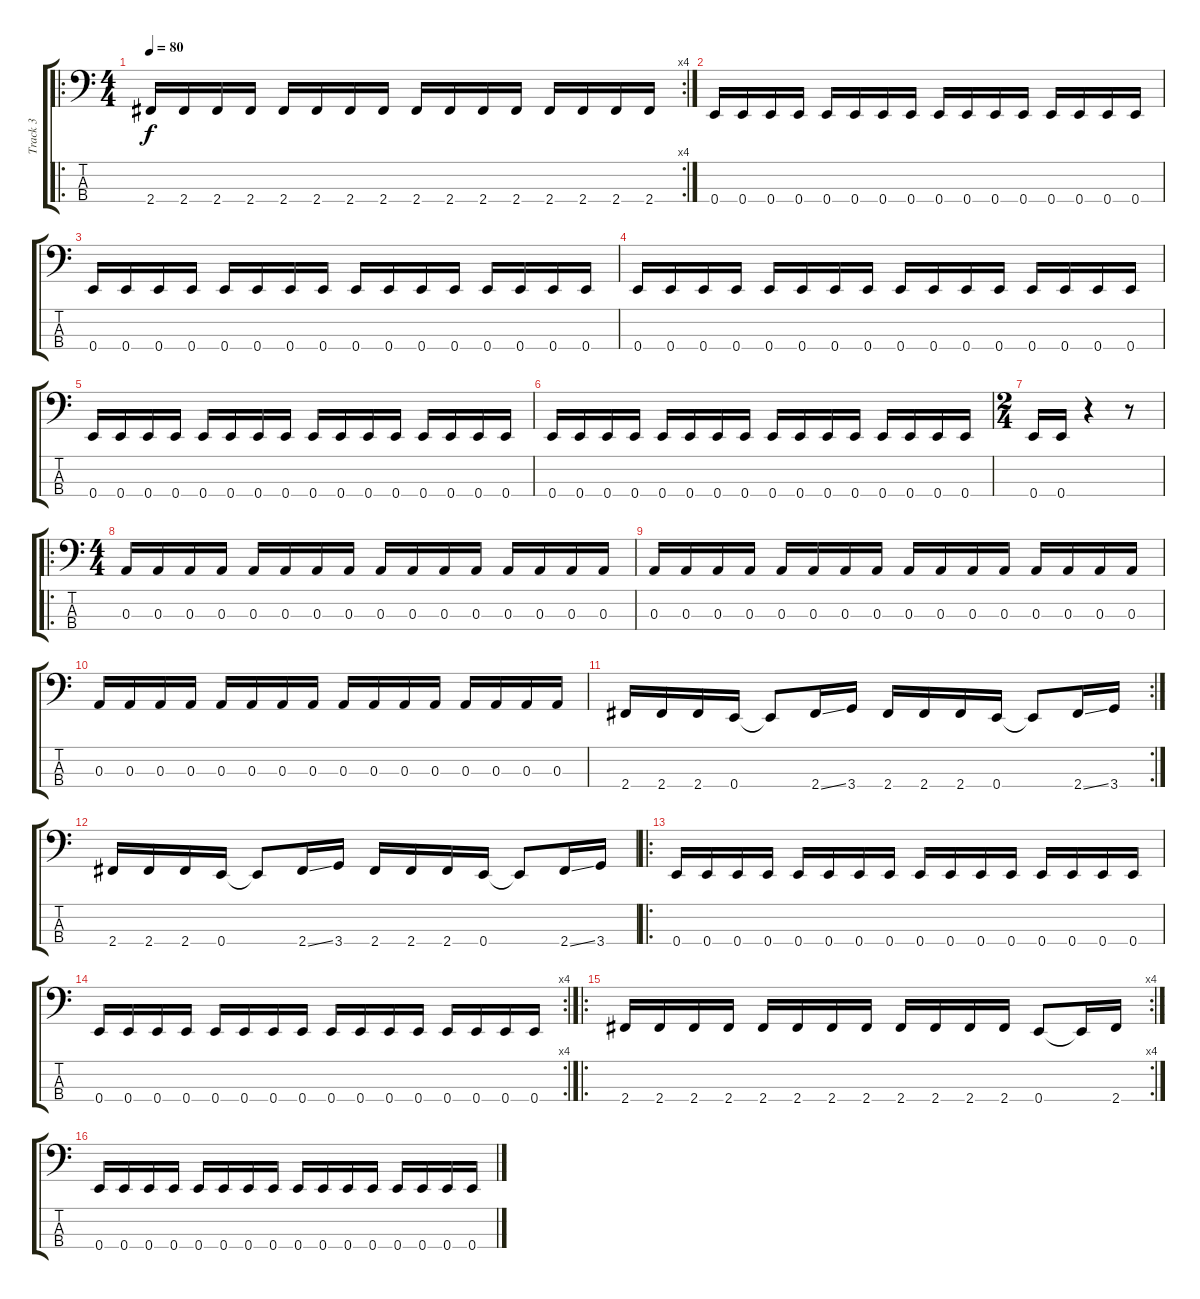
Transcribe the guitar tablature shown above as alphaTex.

\track ("Track 3" "Track 3") {instrument electricbasspick}
\staff {score tabs}
\tuning (G2 D2 A1 E1) {hide}
\ro
\rc 4
\ts (4 4)
\tempo 80
\clef f4
\ks c
2.4.16{dy f} 2.4.16 2.4.16 2.4.16 2.4.16 2.4.16 2.4.16 2.4.16 2.4.16 2.4.16 2.4.16 2.4.16 2.4.16 2.4.16 2.4.16 2.4.16 |
0.4.16 0.4.16 0.4.16 0.4.16 0.4.16 0.4.16 0.4.16 0.4.16 0.4.16 0.4.16 0.4.16 0.4.16 0.4.16 0.4.16 0.4.16 0.4.16 |
0.4.16 0.4.16 0.4.16 0.4.16 0.4.16 0.4.16 0.4.16 0.4.16 0.4.16 0.4.16 0.4.16 0.4.16 0.4.16 0.4.16 0.4.16 0.4.16 |
0.4.16 0.4.16 0.4.16 0.4.16 0.4.16 0.4.16 0.4.16 0.4.16 0.4.16 0.4.16 0.4.16 0.4.16 0.4.16 0.4.16 0.4.16 0.4.16 |
0.4.16 0.4.16 0.4.16 0.4.16 0.4.16 0.4.16 0.4.16 0.4.16 0.4.16 0.4.16 0.4.16 0.4.16 0.4.16 0.4.16 0.4.16 0.4.16 |
0.4.16 0.4.16 0.4.16 0.4.16 0.4.16 0.4.16 0.4.16 0.4.16 0.4.16 0.4.16 0.4.16 0.4.16 0.4.16 0.4.16 0.4.16 0.4.16 |
\ts (2 4)
0.4.16 0.4.16 r.4 r.8 |
\ro
\ts (4 4)
0.3.16 0.3.16 0.3.16 0.3.16 0.3.16 0.3.16 0.3.16 0.3.16 0.3.16 0.3.16 0.3.16 0.3.16 0.3.16 0.3.16 0.3.16 0.3.16 |
0.3.16 0.3.16 0.3.16 0.3.16 0.3.16 0.3.16 0.3.16 0.3.16 0.3.16 0.3.16 0.3.16 0.3.16 0.3.16 0.3.16 0.3.16 0.3.16 |
0.3.16 0.3.16 0.3.16 0.3.16 0.3.16 0.3.16 0.3.16 0.3.16 0.3.16 0.3.16 0.3.16 0.3.16 0.3.16 0.3.16 0.3.16 0.3.16 |
\rc 2
2.4.16 2.4.16 2.4.16 0.4.16 0.4{t}.8 2.4{ss}.16 3.4.16 2.4.16 2.4.16 2.4.16 0.4.16 0.4{t}.8 2.4{ss}.16 3.4.16 |
2.4.16 2.4.16 2.4.16 0.4.16 0.4{t}.8 2.4{ss}.16 3.4.16 2.4.16 2.4.16 2.4.16 0.4.16 0.4{t}.8 2.4{ss}.16 3.4.16 |
\ro
0.4.16 0.4.16 0.4.16 0.4.16 0.4.16 0.4.16 0.4.16 0.4.16 0.4.16 0.4.16 0.4.16 0.4.16 0.4.16 0.4.16 0.4.16 0.4.16 |
\rc 4
0.4.16 0.4.16 0.4.16 0.4.16 0.4.16 0.4.16 0.4.16 0.4.16 0.4.16 0.4.16 0.4.16 0.4.16 0.4.16 0.4.16 0.4.16 0.4.16 |
\ro
\rc 4
2.4.16 2.4.16 2.4.16 2.4.16 2.4.16 2.4.16 2.4.16 2.4.16 2.4.16 2.4.16 2.4.16 2.4.16 0.4.8 0.4{t}.16 2.4.16 |
0.4.16 0.4.16 0.4.16 0.4.16 0.4.16 0.4.16 0.4.16 0.4.16 0.4.16 0.4.16 0.4.16 0.4.16 0.4.16 0.4.16 0.4.16 0.4.16
